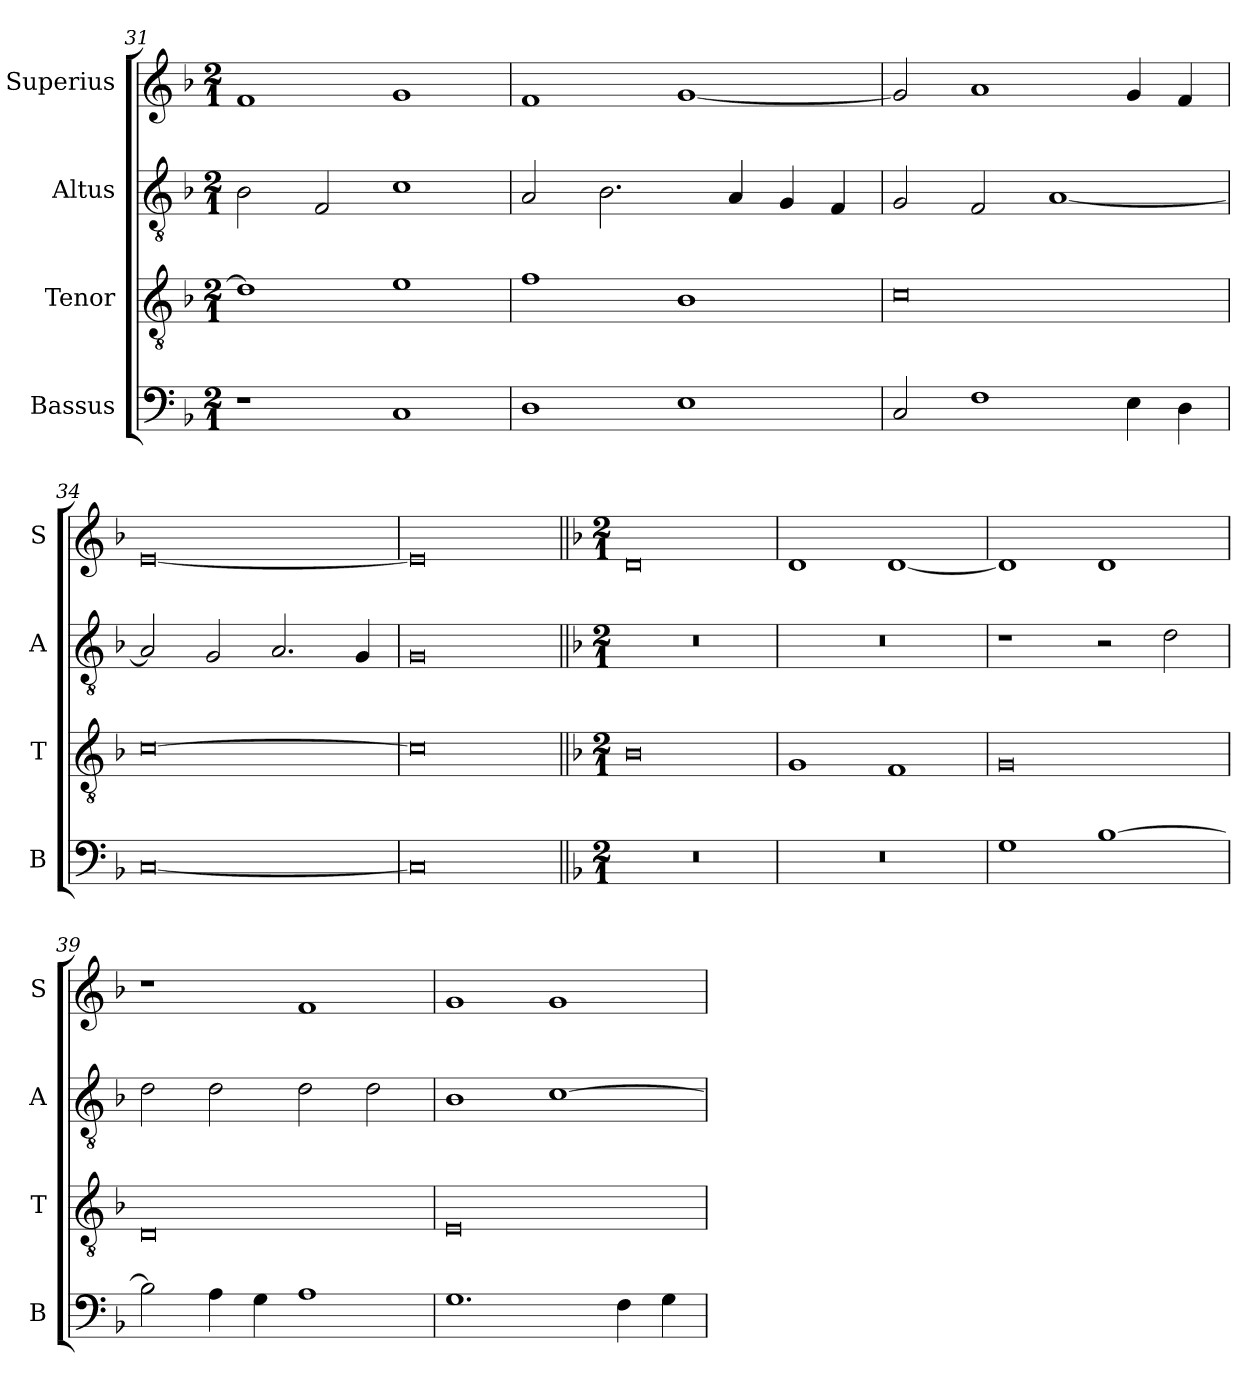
**kern	**kern	**kern	**kern
*part4	*part3	*part2	*part1
*staff4	*staff3	*staff2	*staff1
*I"Bassus	*I"Tenor	*I"Altus	*I"Superius
*I'B	*I'T	*I'A	*I'S
*clefF4	*clefGv2	*clefGv2	*clefG2
*k[b-]	*k[b-]	*k[b-]	*k[b-]
*M2/1	*M2/1	*M2/1	*M2/1
=31	=31	=31	=31
1r	1d]	2B-\	1f
.	.	2F/	.
1C	1e	1c	1g
=32	=32	=32	=32
1D	1f	2A/	1f
.	.	2.B-\	.
1E	1B-	.	[1g
.	.	4A/	.
.	.	4G/	.
.	.	4F/	.
=33	=33	=33	=33
2C/	0c	2G/	2g/]
1F	.	2F/	1a
.	.	[1A	.
4E\	.	.	4g/
4D\	.	.	4f/
=34	=34	=34	=34
[0C	[0c	2A/]	[0e
.	.	2G/	.
.	.	2.A/	.
.	.	4G/	.
=35	=35	=35	=35
0C]	0c]	0G	0e]
!!LO:LB:g=z
=36||	=36||	=36||	=36||
*k[b-]	*k[b-]	*k[b-]	*k[b-]
*M2/1	*M2/1	*M2/1	*M2/1
0r	0B-	0r	0d
=37	=37	=37	=37
0r	1G	0r	1d
.	1F	.	[1d
=38	=38	=38	=38
1G	0G	1r	1d]
[1B-	.	2r	1d
.	.	2d\	.
=39	=39	=39	=39
2B-\]	0D	2d\	1r
4A\	.	2d\	.
4G\	.	.	.
1A	.	2d\	1f
.	.	2d\	.
=40	=40	=40	=40
1.G	0E	1B-	1g
.	.	[1c	1g
4F\	.	.	.
4G\	.	.	.
=	=	=	=
*-	*-	*-	*-
